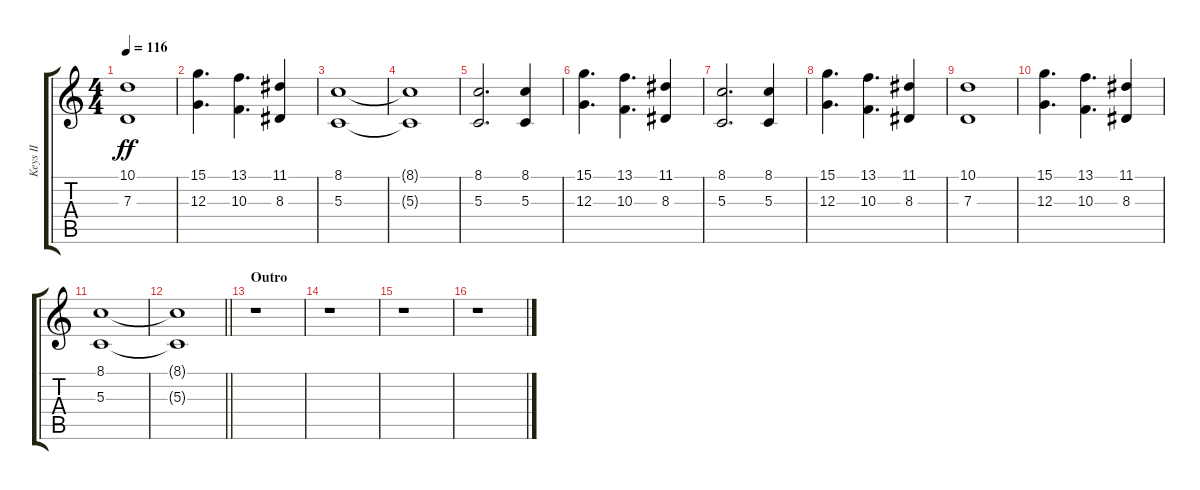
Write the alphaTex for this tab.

\track ("Keys II" "Keys II") {instrument pad2warm}
\staff {score tabs}
\tuning (E4 B3 G3 D3 A2 E2) {hide}
\ts (4 4)
\tempo 116
\clef g2
\ks c
(10.1 7.3).1{dy ff} |
(15.1 12.3).4{d} (13.1 10.3).4{d} (11.1 8.3).4 |
(8.1 5.3).1 |
(8.1{t} 5.3{t}).1 |
(8.1 5.3).2{d} (8.1 5.3).4 |
(15.1 12.3).4{d} (13.1 10.3).4{d} (11.1 8.3).4 |
(8.1 5.3).2{d} (8.1 5.3).4 |
(15.1 12.3).4{d} (13.1 10.3).4{d} (11.1 8.3).4 |
(10.1 7.3).1 |
(15.1 12.3).4{d} (13.1 10.3).4{d} (11.1 8.3).4 |
(8.1 5.3).1 |
\barLineRight lightlight
(8.1{t} 5.3{t}).1 |
\section ("" "Outro")
r.1 |
r.1 |
r.1 |
r.1
